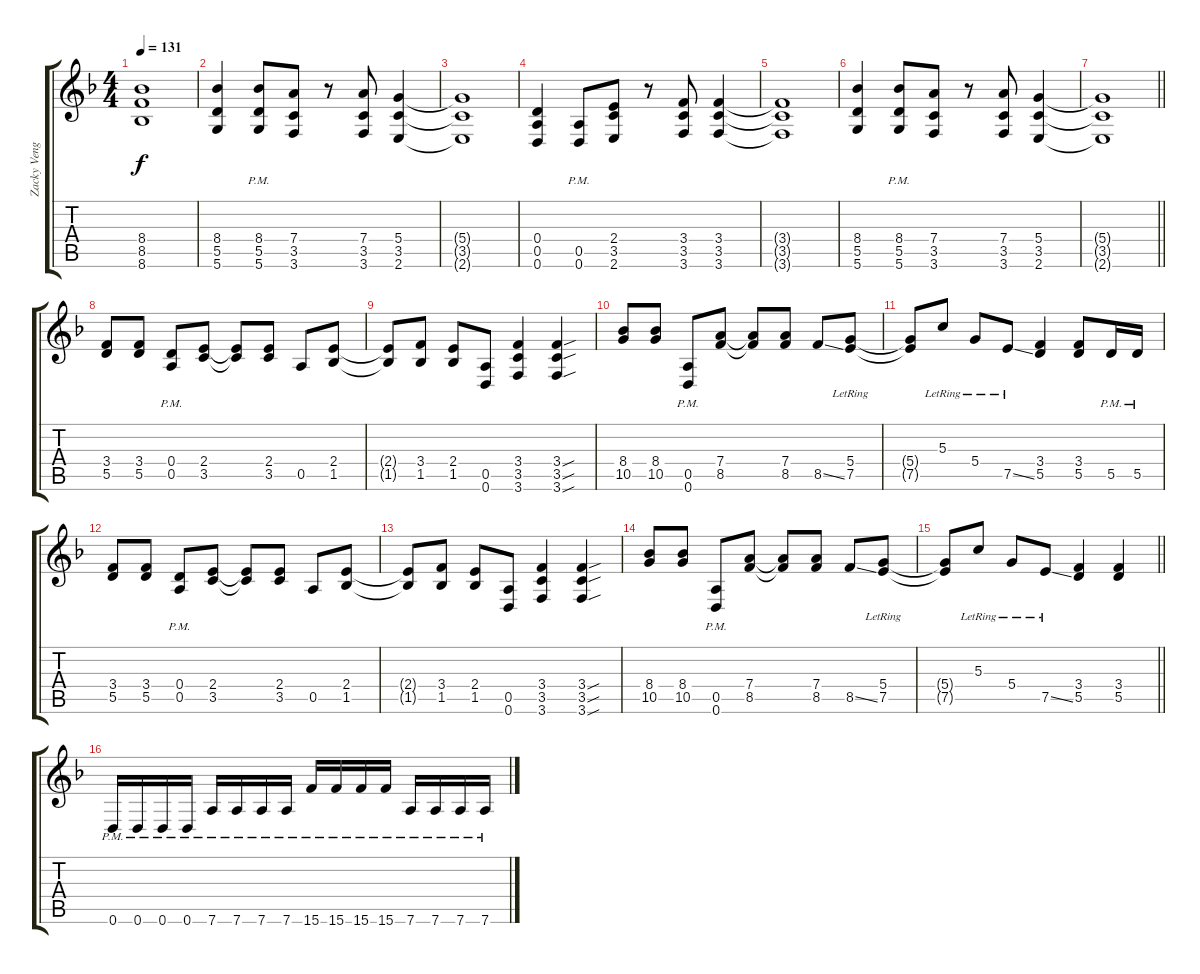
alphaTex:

\track ("Zacky Vengeance" "Zacky Veng") {instrument distortionguitar}
\staff {score tabs}
\tuning (E4 B3 G3 D3 A2 D2) {hide}
\ts (4 4)
\tempo 131
\clef g2
\ks f
(8.4{t} 8.5{t} 8.6{t}).1{dy f} |
(8.4 5.5 5.6).4 (8.4{pm} 5.5{pm} 5.6{pm}).8 (7.4 3.5 3.6).8 r.8 (7.4 3.5 3.6).8 (5.4 3.5 2.6).4 |
(5.4{t} 3.5{t} 2.6{t}).1 |
(0.4 0.5 0.6).4 (0.5{pm} 0.6{pm}).8 (2.4 3.5 2.6).8 r.8 (3.4 3.5 3.6).8 (3.4 3.5 3.6).4 |
(3.4{t} 3.5{t} 3.6{t}).1 |
(8.4 5.5 5.6).4 (8.4{pm} 5.5{pm} 5.6{pm}).8 (7.4 3.5 3.6).8 r.8 (7.4 3.5 3.6).8 (5.4 3.5 2.6).4 |
\barLineRight lightlight
(5.4{t} 3.5{t} 2.6{t}).1 |
(3.4 5.5).8 (3.4 5.5).8 (0.4{pm} 0.5{pm}).8 (2.4 3.5).8 (2.4{t} 3.5{t}).8 (2.4 3.5).8 0.5.8 (2.4 1.5).8 |
(2.4{t} 1.5{t}).8 (3.4 1.5).8 (2.4 1.5).8 (0.5 0.6).8 (3.4 3.5 3.6).4 (3.4{sou} 3.5{sou} 3.6{sou}).4 |
(8.4 10.5).8 (8.4 10.5).8 (0.5{pm} 0.6{pm}).8 (7.4 8.5).8 (7.4{t} 8.5{t}).8 (7.4 8.5).8 8.5{ss}.8 (5.4{lr} 7.5{lr}).8 |
(5.4{t} 7.5{t}).8 5.3{lr}.8 5.4{lr}.8 7.5{ss lr}.8 (3.4 5.5).4 (3.4 5.5).8 5.5{pm}.16 5.5{pm}.16 |
(3.4 5.5).8 (3.4 5.5).8 (0.4{pm} 0.5{pm}).8 (2.4 3.5).8 (2.4{t} 3.5{t}).8 (2.4 3.5).8 0.5.8 (2.4 1.5).8 |
(2.4{t} 1.5{t}).8 (3.4 1.5).8 (2.4 1.5).8 (0.5 0.6).8 (3.4 3.5 3.6).4 (3.4{sou} 3.5{sou} 3.6{sou}).4 |
(8.4 10.5).8 (8.4 10.5).8 (0.5{pm} 0.6{pm}).8 (7.4 8.5).8 (7.4{t} 8.5{t}).8 (7.4 8.5).8 8.5{ss}.8 (5.4{lr} 7.5{lr}).8 |
\barLineRight lightlight
(5.4{t} 7.5{t}).8 5.3{lr}.8 5.4{lr}.8 7.5{ss lr}.8 (3.4 5.5).4 (3.4 5.5).4 |
0.6{pm}.16 0.6{pm}.16 0.6{pm}.16 0.6{pm}.16 7.6{pm}.16 7.6{pm}.16 7.6{pm}.16 7.6{pm}.16 15.6{pm}.16 15.6{pm}.16 15.6{pm}.16 15.6{pm}.16 7.6{pm}.16 7.6{pm}.16 7.6{pm}.16 7.6{pm}.16
